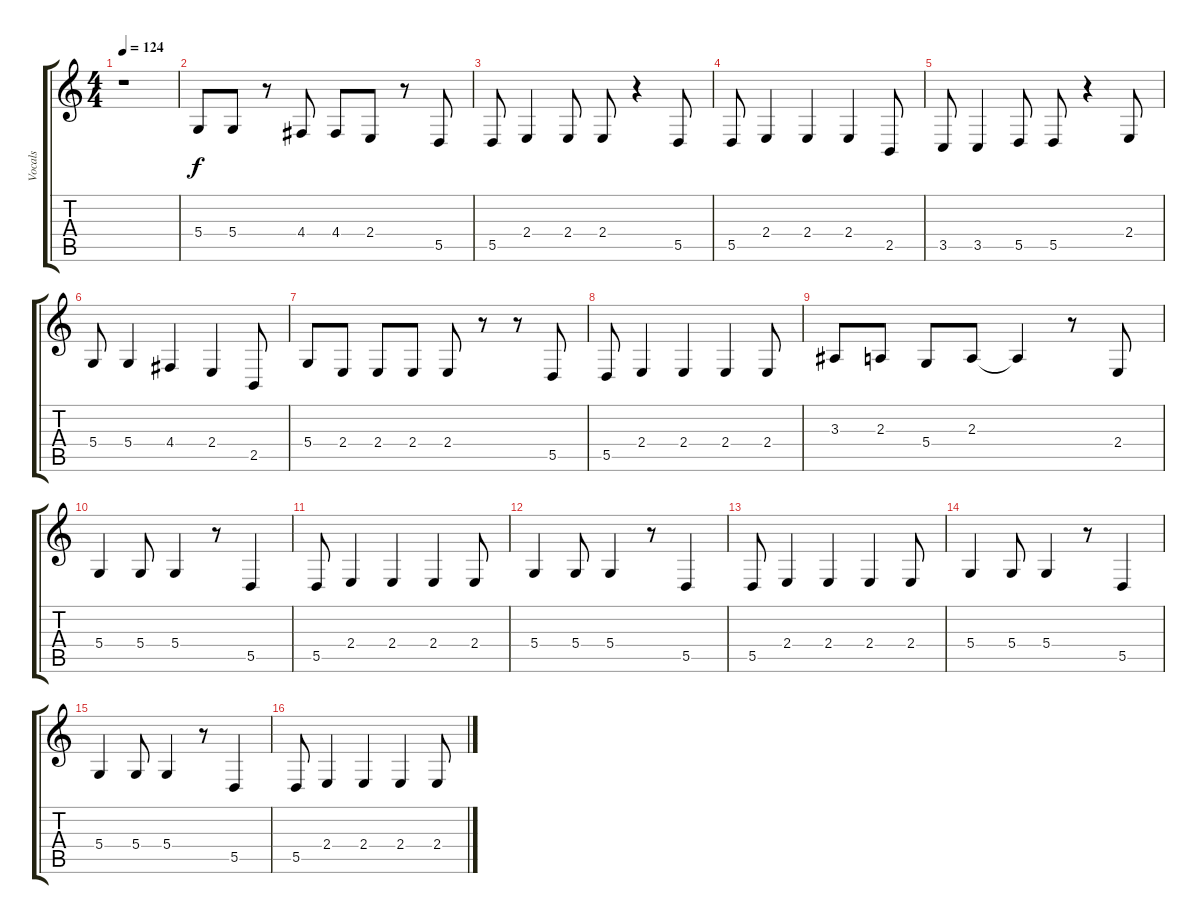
\track ("Vocals" "Vocals") {instrument synthvoice}
\staff {score tabs}
\tuning (E4 B3 G3 D3 A2 E2) {hide}
\ts (4 4)
\tempo 124
\clef g2
\ks c
r.1{dy f} |
5.4.8 5.4.8 r.8 4.4.8 4.4.8 2.4.8 r.8 5.5.8 |
5.5.8 2.4.4 2.4.8 2.4.8 r.4 5.5.8 |
5.5.8 2.4.4 2.4.4 2.4.4 2.5.8 |
3.5.8 3.5.4 5.5.8 5.5.8 r.4 2.4.8 |
5.4.8 5.4.4 4.4.4 2.4.4 2.5.8 |
5.4.8 2.4.8 2.4.8 2.4.8 2.4.8 r.8 r.8 5.5.8 |
5.5.8 2.4.4 2.4.4 2.4.4 2.4.8 |
3.3.8 2.3.8 5.4.8 2.3.8 2.3{t}.4 r.8 2.4.8 |
5.4.4 5.4.8 5.4.4 r.8 5.5.4 |
5.5.8 2.4.4 2.4.4 2.4.4 2.4.8 |
5.4.4 5.4.8 5.4.4 r.8 5.5.4 |
5.5.8 2.4.4 2.4.4 2.4.4 2.4.8 |
5.4.4 5.4.8 5.4.4 r.8 5.5.4 |
5.4.4 5.4.8 5.4.4 r.8 5.5.4 |
5.5.8 2.4.4 2.4.4 2.4.4 2.4.8
